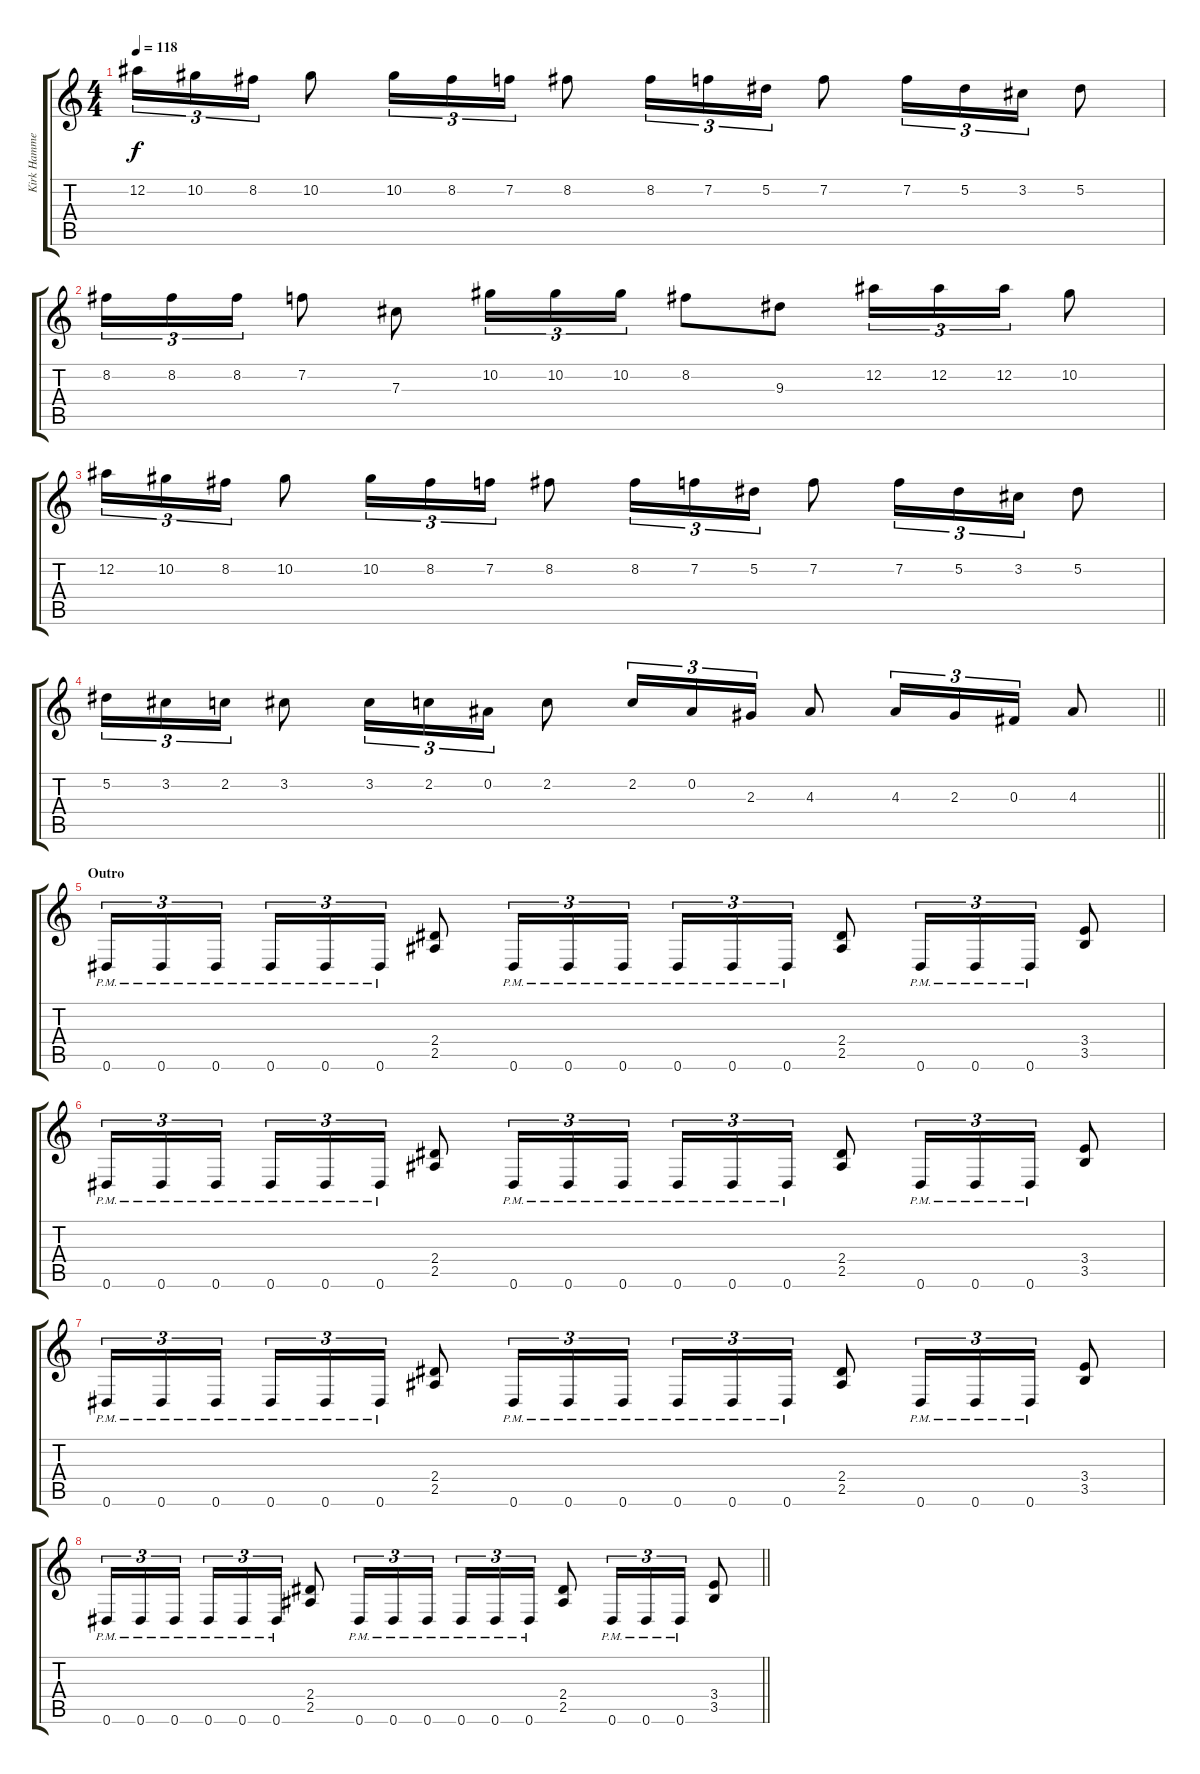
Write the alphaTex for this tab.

\track ("Kirk Hammett" "Kirk Hamme") {instrument electricguitarjazz}
\staff {score tabs}
\tuning (Eb4 Bb3 Gb3 Db3 Ab2 Eb2) {hide}
\ts (4 4)
\tempo 118
\clef g2
\ks c
12.2.16{tu (3 2) dy f} 10.2.16{tu (3 2)} 8.2.16{tu (3 2)} 10.2.8 10.2.16{tu (3 2)} 8.2.16{tu (3 2)} 7.2.16{tu (3 2)} 8.2.8 8.2.16{tu (3 2)} 7.2.16{tu (3 2)} 5.2.16{tu (3 2)} 7.2.8 7.2.16{tu (3 2)} 5.2.16{tu (3 2)} 3.2.16{tu (3 2)} 5.2.8 |
8.2.16{tu (3 2)} 8.2.16{tu (3 2)} 8.2.16{tu (3 2)} 7.2.8 7.3.8 10.2.16{tu (3 2)} 10.2.16{tu (3 2)} 10.2.16{tu (3 2)} 8.2.8 9.3.8 12.2.16{tu (3 2)} 12.2.16{tu (3 2)} 12.2.16{tu (3 2)} 10.2.8 |
12.2.16{tu (3 2)} 10.2.16{tu (3 2)} 8.2.16{tu (3 2)} 10.2.8 10.2.16{tu (3 2)} 8.2.16{tu (3 2)} 7.2.16{tu (3 2)} 8.2.8 8.2.16{tu (3 2)} 7.2.16{tu (3 2)} 5.2.16{tu (3 2)} 7.2.8 7.2.16{tu (3 2)} 5.2.16{tu (3 2)} 3.2.16{tu (3 2)} 5.2.8 |
\barLineRight lightlight
5.2.16{tu (3 2)} 3.2.16{tu (3 2)} 2.2.16{tu (3 2)} 3.2.8 3.2.16{tu (3 2)} 2.2.16{tu (3 2)} 0.2.16{tu (3 2)} 2.2.8 2.2.16{tu (3 2)} 0.2.16{tu (3 2)} 2.3.16{tu (3 2)} 4.3.8 4.3.16{tu (3 2)} 2.3.16{tu (3 2)} 0.3.16{tu (3 2)} 4.3.8 |
\section ("" "Outro")
0.6{pm}.16{tu (3 2)} 0.6{pm}.16{tu (3 2)} 0.6{pm}.16{tu (3 2) beam splitsecondary} 0.6{pm}.16{tu (3 2)} 0.6{pm}.16{tu (3 2)} 0.6{pm}.16{tu (3 2)} (2.4 2.5).8 0.6{pm}.16{tu (3 2)} 0.6{pm}.16{tu (3 2)} 0.6{pm}.16{tu (3 2)} 0.6{pm}.16{tu (3 2)} 0.6{pm}.16{tu (3 2)} 0.6{pm}.16{tu (3 2)} (2.4 2.5).8 0.6{pm}.16{tu (3 2)} 0.6{pm}.16{tu (3 2)} 0.6{pm}.16{tu (3 2)} (3.4 3.5).8 |
0.6{pm}.16{tu (3 2)} 0.6{pm}.16{tu (3 2)} 0.6{pm}.16{tu (3 2) beam splitsecondary} 0.6{pm}.16{tu (3 2)} 0.6{pm}.16{tu (3 2)} 0.6{pm}.16{tu (3 2)} (2.4 2.5).8 0.6{pm}.16{tu (3 2)} 0.6{pm}.16{tu (3 2)} 0.6{pm}.16{tu (3 2)} 0.6{pm}.16{tu (3 2)} 0.6{pm}.16{tu (3 2)} 0.6{pm}.16{tu (3 2)} (2.4 2.5).8 0.6{pm}.16{tu (3 2)} 0.6{pm}.16{tu (3 2)} 0.6{pm}.16{tu (3 2)} (3.4 3.5).8 |
0.6{pm}.16{tu (3 2)} 0.6{pm}.16{tu (3 2)} 0.6{pm}.16{tu (3 2) beam splitsecondary} 0.6{pm}.16{tu (3 2)} 0.6{pm}.16{tu (3 2)} 0.6{pm}.16{tu (3 2)} (2.4 2.5).8 0.6{pm}.16{tu (3 2)} 0.6{pm}.16{tu (3 2)} 0.6{pm}.16{tu (3 2)} 0.6{pm}.16{tu (3 2)} 0.6{pm}.16{tu (3 2)} 0.6{pm}.16{tu (3 2)} (2.4 2.5).8 0.6{pm}.16{tu (3 2)} 0.6{pm}.16{tu (3 2)} 0.6{pm}.16{tu (3 2)} (3.4 3.5).8 |
\barLineRight lightlight
0.6{pm}.16{tu (3 2)} 0.6{pm}.16{tu (3 2)} 0.6{pm}.16{tu (3 2) beam splitsecondary} 0.6{pm}.16{tu (3 2)} 0.6{pm}.16{tu (3 2)} 0.6{pm}.16{tu (3 2)} (2.4 2.5).8 0.6{pm}.16{tu (3 2)} 0.6{pm}.16{tu (3 2)} 0.6{pm}.16{tu (3 2)} 0.6{pm}.16{tu (3 2)} 0.6{pm}.16{tu (3 2)} 0.6{pm}.16{tu (3 2)} (2.4 2.5).8 0.6{pm}.16{tu (3 2)} 0.6{pm}.16{tu (3 2)} 0.6{pm}.16{tu (3 2)} (3.4 3.5).8
